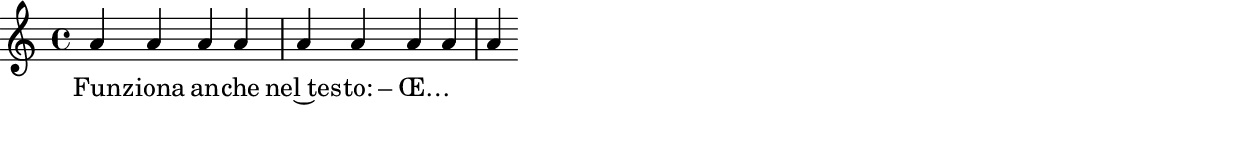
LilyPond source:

%% Generated by lilypond-book
%% Options: [exampleindent=10.16\mm,indent=0\mm,line-width=160\mm,quote]
\include "lilypond-book-preamble.ly"


% ****************************************************************
% Start cut-&-pastable-section
% ****************************************************************

#(ly:set-option 'eps-box-padding 3.000000)



\paper {
  indent = 0\mm
  line-width = 160\mm
  % offset the left padding, also add 1mm as lilypond creates cropped
  % images with a little space on the right
  line-width = #(- line-width (* mm  3.000000) (* mm 1))
  line-width = 160\mm - 2.0 * 10.16\mm
  % offset the left padding, also add 1mm as lilypond creates cropped
  % images with a little space on the right
  line-width = #(- line-width (* mm  3.000000) (* mm 1))
}

\layout {
  
}




% ****************************************************************
% ly snippet:
% ****************************************************************
\sourcefileline 2710
\paper {
  #(include-special-characters)
}

\markup "&flqq; &ndash; &OE;uvre incomplète&hellip; &frqq;"

\score {
  \new Staff { \repeat unfold 9 a'4 }
  \addlyrics {
    Fun -- ziona an -- che nel~tes -- to: &ndash;_&OE;&hellip;
  }
}

\markup \column {
  "La sostituzione può essere disabilitata:"
  "&ndash; &OE; &hellip;"
  \override #'(replacement-alist . ()) "&ndash; &OE; &hellip;"
}



% ****************************************************************
% end ly snippet
% ****************************************************************
